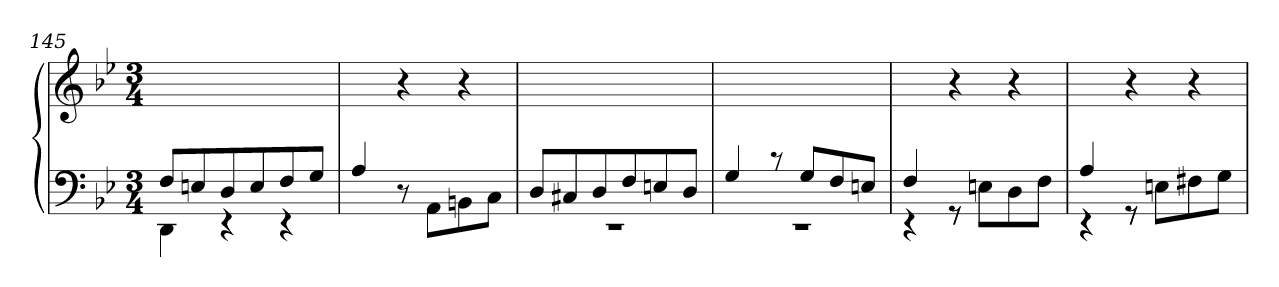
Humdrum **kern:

**kern	**kern
*part2	*part1
*staff2	*staff1
*clefF4	*clefG2
*k[b-e-]	*k[b-e-]
*B-:	*B-:
*M3/4	*M3/4
=145	=145
*^	*
8F/L	4DD\	2.ryy
8En/	.	.
8D/	4rEE	.
8E/	.	.
8F/	4rEE	.
8G/J	.	.
*v	*v	*
!!LO:PB:g=z
=146	=146
4A/	4ryy
8r	4r
8AA\L	.
8BBn\	4r
8C\J	.
=147	=147
*^	*
!	!LO:N:vis=1	!
8D/L	2.rEE	2.ryy
8C#X/	.	.
8D/	.	.
8F/	.	.
8En/	.	.
8D/J	.	.
=148	=148	=148
!	!LO:N:vis=1	!
4G/	2.rEE	2.ryy
8rc	.	.
8G/L	.	.
8F/	.	.
8En/J	.	.
=149	=149	=149
4F/	4rEE	4ryy
8rFF	8rFF	4r
8En\L	8ryy	.
8D\	4ryy	4r
8F\J	.	.
=150	=150	=150
4A/	4rEE	4ryy
8rFF	8rFF	4r
8En\L	8ryy	.
8F#X\	4ryy	4r
8G\J	.	.
*v	*v	*
=	=
*-	*-
